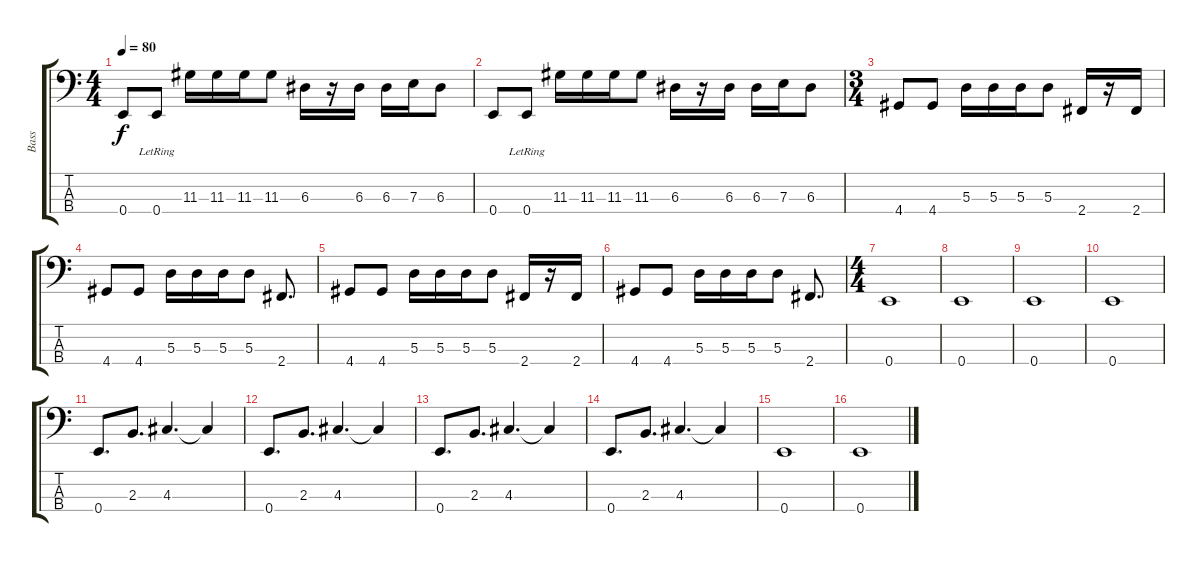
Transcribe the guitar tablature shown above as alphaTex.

\track ("Bass" "Bass") {instrument electricbassfinger}
\staff {score tabs}
\tuning (G2 D2 A1 E1) {hide}
\ts (4 4)
\tempo 80
\clef f4
\ks c
0.4.8{dy f} 0.4{lr}.8 11.3.16 11.3.16 11.3.16 11.3.8 6.3.16 r.16 6.3.16 6.3.16 7.3.16 6.3.8 |
0.4.8 0.4{lr}.8 11.3.16 11.3.16 11.3.16 11.3.8 6.3.16 r.16 6.3.16 6.3.16 7.3.16 6.3.8 |
\ts (3 4)
4.4.8 4.4.8 5.3.16 5.3.16 5.3.16 5.3.8 2.4.16 r.16 2.4.16 |
4.4.8 4.4.8 5.3.16 5.3.16 5.3.16 5.3.8 2.4.8{d} |
4.4.8 4.4.8 5.3.16 5.3.16 5.3.16 5.3.8 2.4.16 r.16 2.4.16 |
4.4.8 4.4.8 5.3.16 5.3.16 5.3.16 5.3.8 2.4.8{d} |
\ts (4 4)
0.4.1 |
0.4.1 |
0.4.1 |
0.4.1 |
0.4.8{d} 2.3.8{d} 4.3.4{d} 4.3{t}.4 |
0.4.8{d} 2.3.8{d} 4.3.4{d} 4.3{t}.4 |
0.4.8{d} 2.3.8{d} 4.3.4{d} 4.3{t}.4 |
0.4.8{d} 2.3.8{d} 4.3.4{d} 4.3{t}.4 |
0.4.1 |
0.4.1
